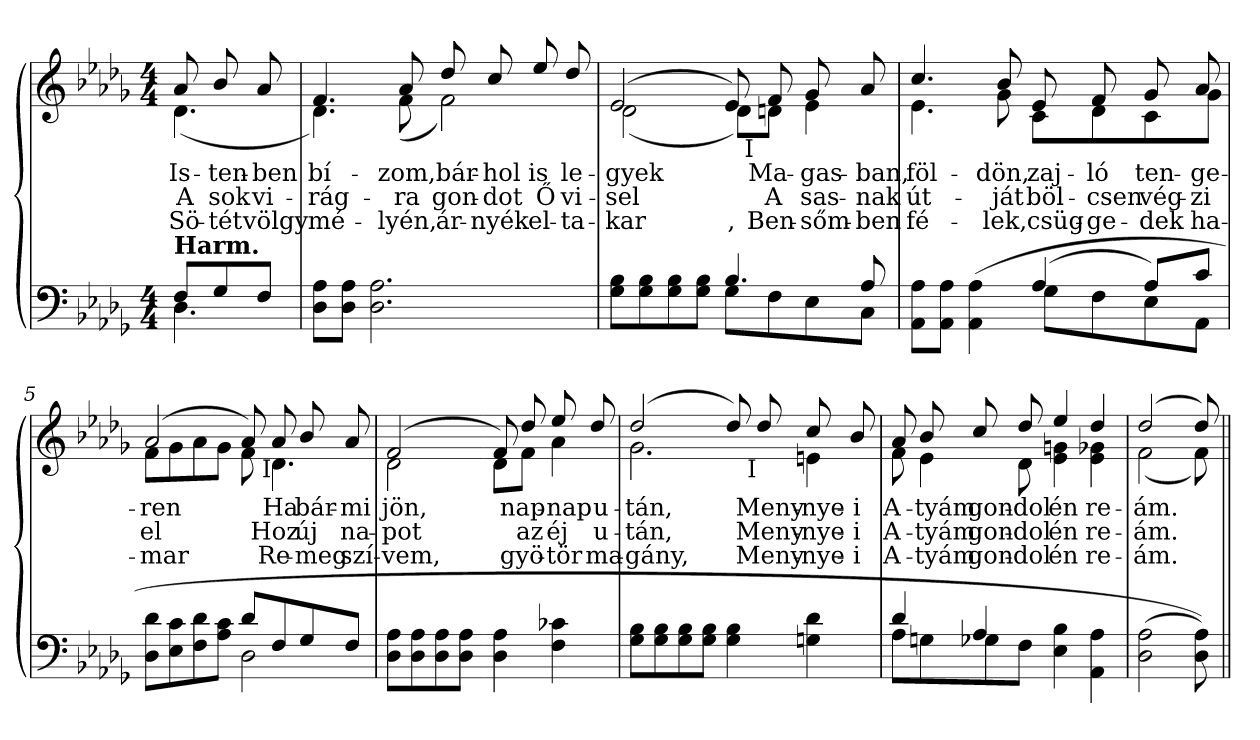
**kern	**kern	**text	**text	**text
*part2	*part1	*part1	*part1	*part1
*staff2	*staff1	*staff1	*staff1	*staff1
*clefF4	*clefG2	*	*	*
*k[b-e-a-d-g-]	*k[b-e-a-d-g-]	*	*	*
*b-:	*b-:	*	*	*
*M4/4	*M4/4	*	*	*
=1	=1	=1	=1	=1
*^	*	*	*	*
!	!	!LO:TX:a:B:t=Andantino	!	!	!
!	!	!LO:TX:a:B:t=Szoprán	!	!	!
!	!	!LO:TX:b:B:t=Org.	!	!	!
!	!	!LO:TX:b:B:t=v.	!	!	!
!LO:TX:a:B:t=Harm.	!	!	!	!	!
!	!	!	!LO:LY:b	!LO:LY:b	!LO:LY:b
*	*	*^	*	*	*
8F/L	4.D-\	8a-/	(<4.d-\	Is-	A	Sö-
!	!	!	!	!LO:LY:b	!LO:LY:b	!LO:LY:b
8G-/	.	8b-/	.	-ten-	sok	-tét
!	!	!	!	!LO:LY:b	!LO:LY:b	!LO:LY:b
8F/J	.	8a-/	.	-ben	vi-	völgy
*v	*v	*	*	*	*	*
=2	=2	=2	=2	=2	=2
!	!	!	!LO:LY:b	!LO:LY:b	!LO:LY:b
8D-\ 8A-\L	4.f/	4.d-\)	bí-	-rág-	mé-
8D-\ 8A-\J	.	.	.	.	.
2.D-\ 2.A-\	.	.	.	.	.
!	!	!	!LO:LY:b	!LO:LY:b	!LO:LY:b
.	8a-/	(<8f\	-zom,	-ra	-lyén,
!	!	!	!LO:LY:b	!LO:LY:b	!LO:LY:b
.	8dd-/	2f\)	bár-	gon-	ár-
!	!	!	!LO:LY:b	!LO:LY:b	!LO:LY:b
.	8cc/	.	-hol	-dot	-nyék
!	!	!	!LO:LY:b	!LO:LY:b	!LO:LY:b
.	8ee-/	.	is	Ő	el-
!	!	!	!LO:LY:b	!LO:LY:b	!LO:LY:b
.	8dd-/	.	le-	vi-	-ta-
*	*v	*v	*	*	*
=3	=3	=3	=3	=3
*^	*	*	*	*
!	!	!	!LO:LY:b	!LO:LY:b	!LO:LY:b
*	*	*^	*	*	*
*	*	*	*^	*	*	*
2ryy	8G-\ 8B-\L	(>2e-/	(<2d-\	2ryy	-gyek	-sel	-kar
.	8G-\ 8B-\	.	.	.	.	.	.
.	8G-\ 8B-\	.	.	.	.	.	.
.	8G-\ 8B-\J	.	.	.	.	.	.
!	!	!	!	!	!LO:LY:b	!LO:LY:b	!LO:LY:b
4.B-/	8G-\L	8e-/)	8d-\L)	16ryy	.	.	,
!	!	!	!	!LO:TX:b:t=I	!	!	!
.	.	.	.	4..ryy	.	.	.
!	!	!	!	!	!LO:LY:b	!LO:LY:b	!LO:LY:b
.	8F\	8f/	8dn\J	.	Ma-	A	Ben-
!	!	!	!	!	!LO:LY:b	!LO:LY:b	!LO:LY:b
.	8E-\	8g-/	4e-\	.	-gas-	sas-	-sőm-
!	!	!	!	!	!LO:LY:b	!LO:LY:b	!LO:LY:b
8A-/	8C\J	8a-/	.	.	-ban,	-nak	-ben
*	*	*v	*v	*v	*	*	*
!!LO:LB:g=z
=4	=4	=4	=4	=4	=4
*	*	*^	*	*	*
*	*	*	*^	*	*	*
!	!	!	!	!	!LO:LY:b	!LO:LY:b	!LO:LY:b
*	*	*	*v	*v	*	*	*
2ryy	8AA-\ 8A-\L	4.cc/	4.e-\	föl-	út-	fé-
.	8AA-\ 8A-\J	.	.	.	.	.
.	(>4AA-\ 4A-\	.	.	.	.	.
!	!	!	!	!LO:LY:b	!LO:LY:b	!LO:LY:b
.	.	8b-/	8g-\	-dön,	-ját	-lek,
!	!	!	!	!LO:LY:b	!LO:LY:b	!LO:LY:b
(4A-/	8G-\L	8e-/	8c\L	zaj-	böl-	csüg-
!	!	!	!	!LO:LY:b	!LO:LY:b	!LO:LY:b
.	8F\	8f/	8d-\	-ló	-csen	-ge-
!	!	!	!	!LO:LY:b	!LO:LY:b	!LO:LY:b
8A-/L)	8E-\	8g-/	8c\	ten-	vég-	-dek
!	!	!	!	!LO:LY:b	!LO:LY:b	!LO:LY:b
8c/J	8AA-\J	8a-/	8g-\J	-ge-	-zi	ha-
*	*	*v	*v	*	*	*
=5	=5	=5	=5	=5	=5
*	*	*^	*	*	*
!	!	!	!	!LO:LY:b	!LO:LY:b	!LO:LY:b
*	*	*	*^	*	*	*
2ryy	8D-\ 8d-\L	(2a-/	8f\L	2ryy	-ren	el	-mar
.	8E-\ 8c\	.	8g-\	.	.	.	.
.	8F\ 8d-\	.	8a-\	.	.	.	.
.	8A-\ 8c\J	.	8g-\J	.	.	.	.
!	!	!	!	!	!LO:LY:b	!LO:LY:b	!LO:LY:b
8d-/L	2D-\	8a-/)	8f\	16.ryy	.	.	.
!	!	!	!	!LO:TX:b:t=I	!	!	!
.	.	.	.	4ryy	.	.	.
!	!	!	!	!	!LO:LY:b	!LO:LY:b	!LO:LY:b
8F/	.	8a-/	4.d-\	.	Ha	Hoz	Re-
!	!	!	!	!	!LO:LY:b	!LO:LY:b	!LO:LY:b
8G-/	.	8b-/	.	.	bár-	új	-meg
.	.	.	.	8ryy	.	.	.
!	!	!	!	!	!LO:LY:b	!LO:LY:b	!LO:LY:b
8F/J	.	8a-/	.	.	-mi	na-	szí-
.	.	.	.	32ryy	.	.	.
*v	*v	*	*	*	*	*	*
*	*v	*v	*v	*	*	*
=6	=6	=6	=6	=6
*^	*^	*	*	*
*	*	*	*^	*	*	*
!	!	!	!	!	!LO:LY:b	!LO:LY:b	!LO:LY:b
*v	*v	*	*	*	*	*	*
*	*	*v	*v	*	*	*
8D-\ 8A-\L	(>2f/	2d-\	jön,	-pot	-vem,
8D-\ 8A-\	.	.	.	.	.
8D-\ 8A-\	.	.	.	.	.
8D-\ 8A-\J	.	.	.	.	.
!!LO:LB:g=z	!!
=7-	=7-	=7-	=7-	=7-	=7-
4D-\ 4A-\	8f/)	8d-\L	.	.	.
!	!	!	!LO:LY:b	!LO:LY:b	!LO:LY:b
.	8dd-/	8f\J	nap-	az	gyö-
!	!	!	!LO:LY:b	!LO:LY:b	!LO:LY:b
4F\ 4c-X\	8ee-/	4a-\	-nap	éj	-tör
!	!	!	!LO:LY:b	!LO:LY:b	!LO:LY:b
.	8dd-/	.	u-	u-	ma-
*	*v	*v	*	*	*
=8	=8	=8	=8	=8
!	!	!LO:LY:b	!LO:LY:b	!LO:LY:b
*	*^	*	*	*
*	*	*^	*	*	*
8G-\ 8B-\L	(2dd-/	2.g-\	2ryy	-tán,	-tán,	-gány,
8G-\ 8B-\	.	.	.	.	.	.
8G-\ 8B-\	.	.	.	.	.	.
8G-\ 8B-\J	.	.	.	.	.	.
4G-\ 4B-\	8dd-/)	.	16.ryy	.	.	.
!	!	!	!LO:TX:b:t=I	!	!	!
.	.	.	4ryy	.	.	.
!	!	!	!	!LO:LY:b	!LO:LY:b	!LO:LY:b
.	8dd-/	.	.	Meny-	Meny-	Meny-
!	!	!	!	!LO:LY:b	!LO:LY:b	!LO:LY:b
4Gn\ 4d-\	8cc/	4en\	.	-nye-	-nye-	-nye-
.	.	.	8ryy	.	.	.
!	!	!	!	!LO:LY:b	!LO:LY:b	!LO:LY:b
.	8b-/	.	.	-i	-i	-i
.	.	.	32ryy	.	.	.
*	*v	*v	*v	*	*	*
=9	=9	=9	=9	=9
*^	*	*	*	*
*	*	*^	*	*	*
*	*	*	*^	*	*	*
!	!	!	!	!	!LO:LY:b	!LO:LY:b	!LO:LY:b
*	*	*	*v	*v	*	*	*
4d-/	8A-\L	8a-/	8f\	A-	A-	A-
!	!	!	!	!LO:LY:b	!LO:LY:b	!LO:LY:b
.	8Gn\	8b-/	4e-\	-tyám	-tyám	-tyám
!	!	!	!	!LO:LY:b	!LO:LY:b	!LO:LY:b
4A-/	8G-X\	8cc/	.	gon-	gon-	gon-
!	!	!	!	!LO:LY:b	!LO:LY:b	!LO:LY:b
.	8F\J	8dd-/	8d-\	-dol	-dol	-dol
!	!	!	!	!LO:LY:b	!LO:LY:b	!LO:LY:b
2ryy	4E-\ 4B-\	4ee-/	4e-\ 4gn\	én	én	én
!	!	!	!	!LO:LY:b	!LO:LY:b	!LO:LY:b
.	4AA-\ 4A-\	4dd-/	4e-\ 4g-X\	re-	re-	re-
*v	*v	*	*	*	*	*
=10	=10	=10	=10	=10	=10
*^	*	*	*	*	*
!	!	!	!	!LO:LY:b	!LO:LY:b	!LO:LY:b
*v	*v	*	*	*	*	*
(2D-\ 2A-\	(>2dd-/	(<2f\	-ám.	-ám.	-ám.
8D-\ 8A-\))	8dd-/)	8f\)	.	.	.
*	*v	*v	*	*	*
=||	=||	=||	=||	=||
*-	*-	*-	*-	*-
